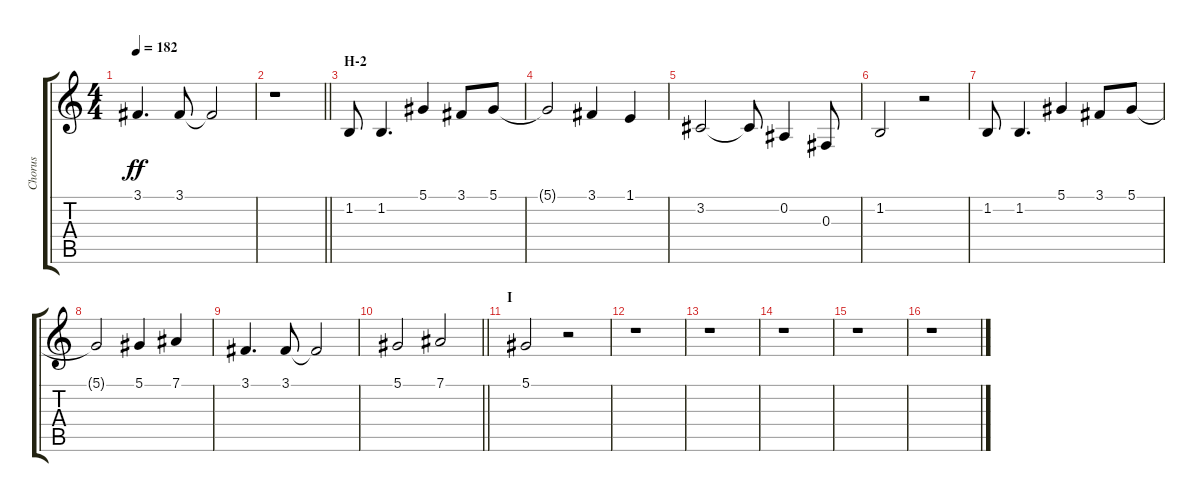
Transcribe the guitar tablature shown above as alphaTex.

\track ("Chorus" "Chorus") {instrument voiceoohs}
\staff {score tabs}
\tuning (Eb4 Bb3 Gb3 Db3 Ab2 Eb2) {hide}
\ts (4 4)
\tempo 182
\clef g2
\ks c
3.1.4{d dy ff} 3.1.8 3.1{t}.2 |
\barLineRight lightlight
r.1 |
\section ("" "H-2")
1.2.8 1.2.4{d} 5.1.4 3.1.8 5.1.8 |
5.1{t}.2 3.1.4 1.1.4 |
3.2.2 3.2{t}.8 0.2.4 0.3.8 |
1.2.2 r.2 |
1.2.8 1.2.4{d} 5.1.4 3.1.8 5.1.8 |
5.1{t}.2 5.1.4 7.1.4 |
3.1.4{d} 3.1.8 3.1{t}.2 |
\barLineRight lightlight
5.1.2 7.1.2 |
\section ("" "I")
5.1.2 r.2 |
r.1 |
r.1 |
r.1 |
r.1 |
r.1
